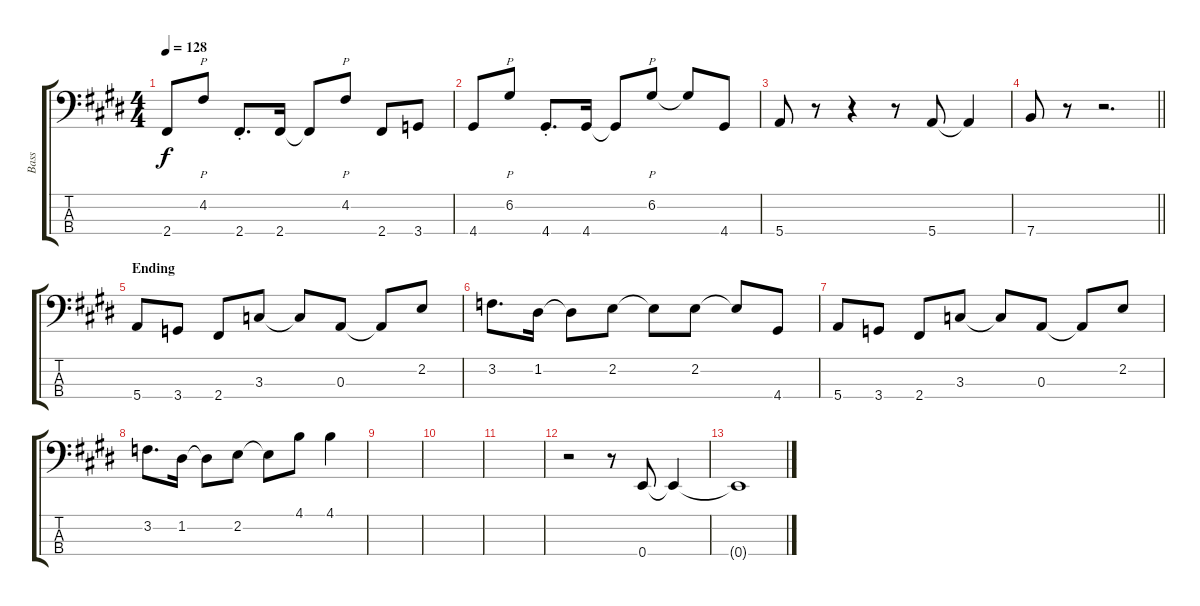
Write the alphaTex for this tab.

\track ("Bass" "Bass") {instrument electricbassfinger}
\staff {score tabs}
\tuning (G2 D2 A1 E1) {hide}
\ts (4 4)
\tempo 128
\clef f4
\ks c#minor
2.4.8{dy f} 4.2.8{p} 2.4{st}.8{d} 2.4.16 2.4{t}.8 4.2.8{p} 2.4.8 3.4.8 |
4.4.8 6.2.8{p} 4.4{st}.8{d} 4.4.16 4.4{t}.8 6.2.8{p} 6.2{t}.8 4.4.8 |
5.4.8 r.8 r.4 r.8 5.4.8 5.4{t}.4 |
\barLineRight lightlight
7.4.8 r.8 r.2{d} |
\section ("" "Ending")
5.4.8 3.4.8 2.4.8 3.3.8 3.3{t}.8 0.3.8 0.3{t}.8 2.2.8 |
3.2.8{d} 1.2.16 1.2{t}.8 2.2.8 2.2{t}.8 2.2.8 2.2{t}.8 4.4.8 |
5.4.8 3.4.8 2.4.8 3.3.8 3.3{t}.8 0.3.8 0.3{t}.8 2.2.8 |
3.2.8{d} 1.2.16 1.2{t}.8 2.2.8 2.2{t}.8 4.1.8 4.1.4 |
|
|
|
r.2 r.8 0.4.8 0.4{t}.4 |
0.4{t}.1
